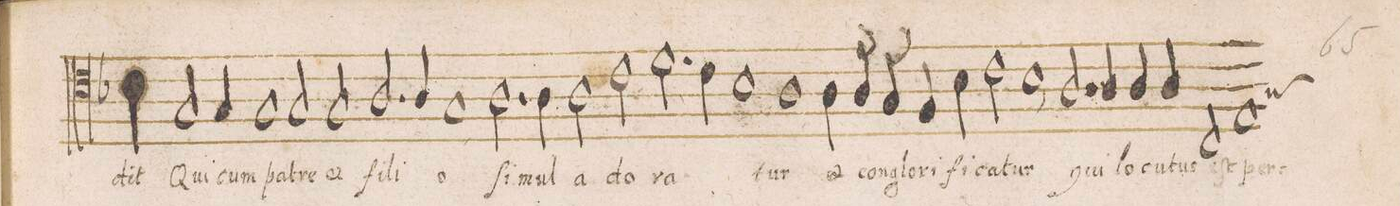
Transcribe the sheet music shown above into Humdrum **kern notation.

**kern	**text
*I"TENOR	*
*clefC4	*
*k[b-]	*
*met(C|)	*
*M2/1	*
4c\	-dit
2G/	Qui
4G/	cum
1G	pa-
=145-	=145-
2G/	-tre
2G/	et
2.A/	fi-
4A/	-li-
=146-	=146-
1G,	-o
2.A\	Si-
4A\	-mul
=147-	=147-
2A\	a-
2c\	-do-
2.d\	-ra-
4c\	.
=148-	=148-
1B-y	.
1A	-tur
=149-	=149-
4A\	et
8A/	con-
8G/	-glo-
4F/	-ri-
4B-\	-fi-
2c\	-ca-
1B-,\	-tur
=150-	=150-
2.A/	qui
4A/	lo-
4A/	-cu-
4A/	-tus
=151-	=151-
2C/	eſt
*custos:G	*
1E	per
*-	*-
